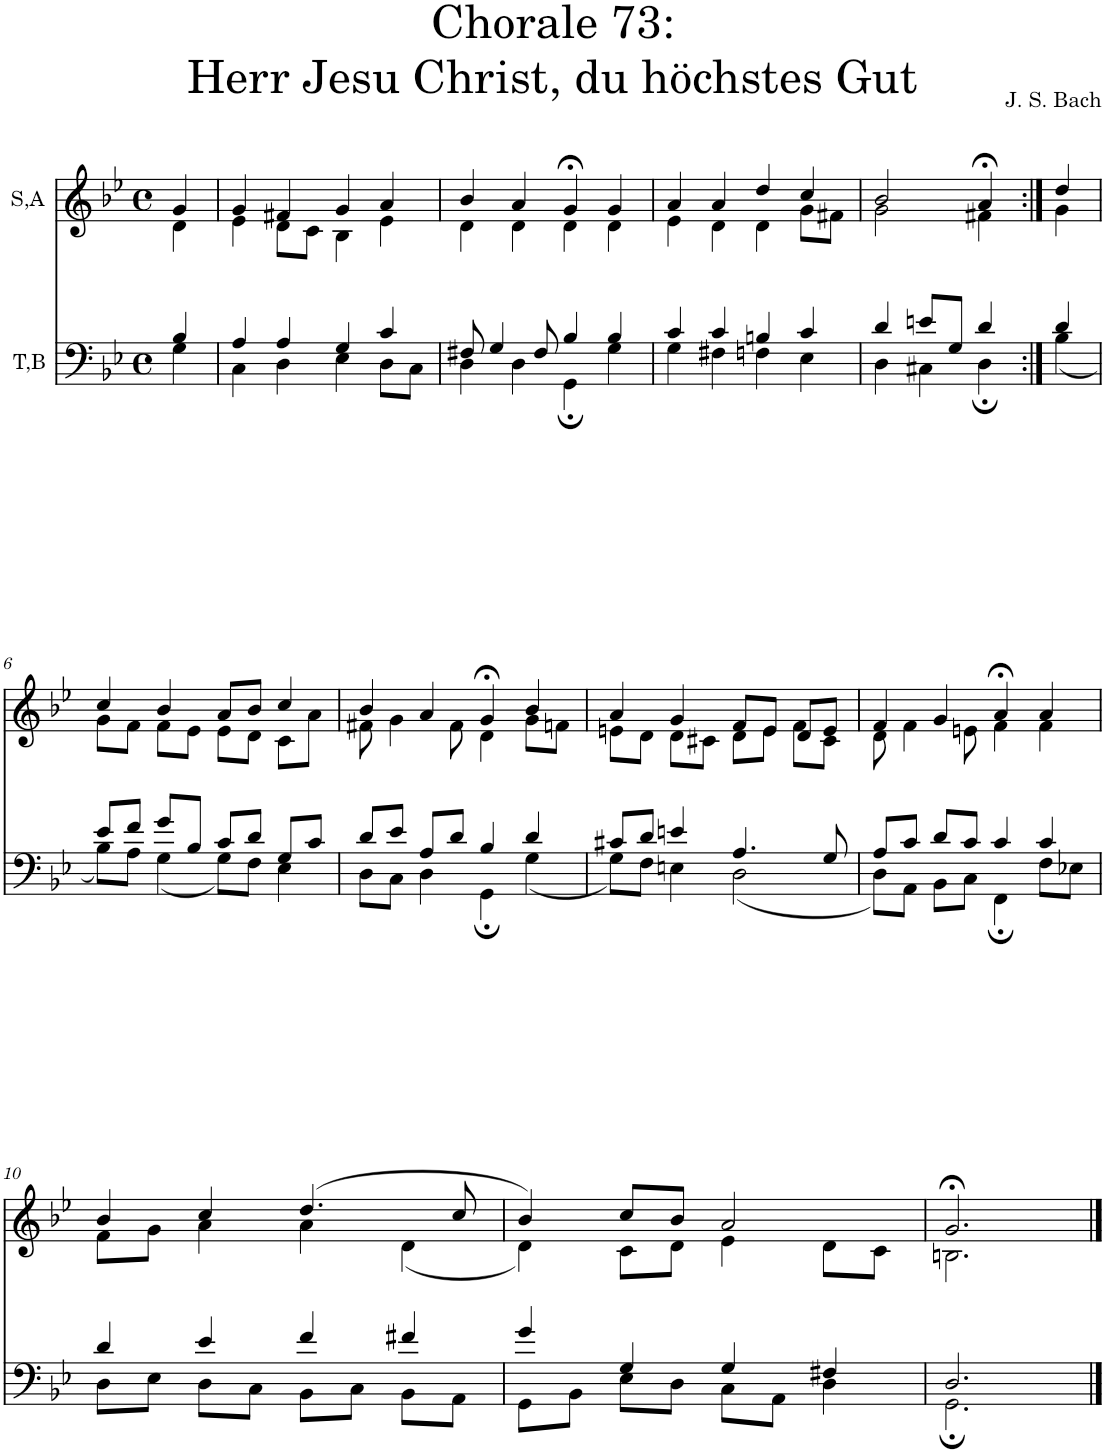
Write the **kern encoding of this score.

**kern	**kern
*part2	*part1
*staff2	*staff1
*I"T,B	*I"S,A
*clefF4	*clefG2
*k[b-e-]	*k[b-e-]
*M4/4	*M4/4
*met(c)	*met(c)
=	=
*^	*^
4B-/	4G\	4g/	4d\
=1	=1	=1	=1
4A/	4C\	4g/	4e-\
4A/	4D\	4f#X/	8d\L
.	.	.	8c\J
4G/	4E-\	4g/	4B-\
4c/	8D\L	4a/	4e-\
.	8C\J	.	.
=2	=2	=2	=2
8F#X/	4D\	4b-/	4d\
4G/	.	.	.
.	4D\	4a/	4d\
8F#/	.	.	.
4B-/	4GG;\	4g;</	4d\
4B-/	4G\	4g/	4d\
=3	=3	=3	=3
4c/	4G\	4a/	4e-\
4c/	4F#X\	4a/	4d\
4Bn/	4Fn\	4dd/	4d\
4c/	4E-\	4cc/	8g\L
.	.	.	8f#X\J
=1038	=1038	=1038	=1038
4d/	4D\	2b-/	2g\
8en/L	4C#X\	.	.
8G/J	.	.	.
4d/	4D;\	4a;</	4f#X\
=1039:|!	=1039:|!	=1039:|!	=1039:|!
4d/	(<4B-\	4dd/	4g\
!!LO:LB:g=z	!!
=6	=6	=6	=6
8e-/L	8B-\L)	4cc/	8g\L
8f/J	8A\J	.	8f\J
8g/L	(<4G\	4b-/	8f\L
8B-/J	.	.	8e-\J
8c/L	8G\L)	8a/L	8e-\L
8d/J	8F\J	8b-/J	8d\J
8G/L	4E-\	4cc/	8c\L
8c/J	.	.	8a\J
=7	=7	=7	=7
8d/L	8D\L	4b-/	8f#X\
8e-/J	8C\J	.	4g\
8A/L	4D\	4a/	.
8d/J	.	.	8f#\
4B-/	4GG;\	4g;</	4d\
4d/	(<4G\	4b-/	8g\L
.	.	.	8fn\J
=8	=8	=8	=8
8c#X/L	8G\L)	4a/	8en\L
8d/J	8F\J	.	8d\J
4en/	4En\	4g/	8d\L
.	.	.	8c#X\J
4.A/	(<2D\	8f/L	8d\L
.	.	8e/J	8e\J
.	.	8d/L	8f\L
8G/	.	8e/J	8c#\J
=9	=9	=9	=9
8A/L	8D\L)	4f/	8d\
8c/J	8AA\J	.	4f\
8d/L	8BB-\L	4g/	.
8c/J	8C\J	.	8en\
4c/	4FF;\	4a;</	4f\
4c/	8F\L	4a/	4f\
.	8E-X\J	.	.
!!LO:LB:g=z	!!
=10	=10	=10	=10
4d/	8D\L	4b-/	8f\L
.	8E-\J	.	8g\J
4e-/	8D\L	4cc/	4a\
.	8C\J	.	.
4f/	8BB-\L	(>4.dd/	4a\
.	8C\J	.	.
4f#X/	8BB-\L	.	(<4d\
.	8AA\J	8cc/	.
=11	=11	=11	=11
4g/	8GG\L	4b-/)	4d\)
.	8BB-\J	.	.
4G/	8E-\L	8cc/L	8c\L
.	8D\J	8b-/J	8d\J
4G/	8C\L	2a/	4e-\
.	8AA\J	.	.
4F#X/	4D\	.	8d\L
.	.	.	8c\J
=12	=12	=12	=12
2.D/	2.GG;\	2.g;</	2.Bn\
*v	*v	*	*
*	*v	*v
==	==
*-	*-
